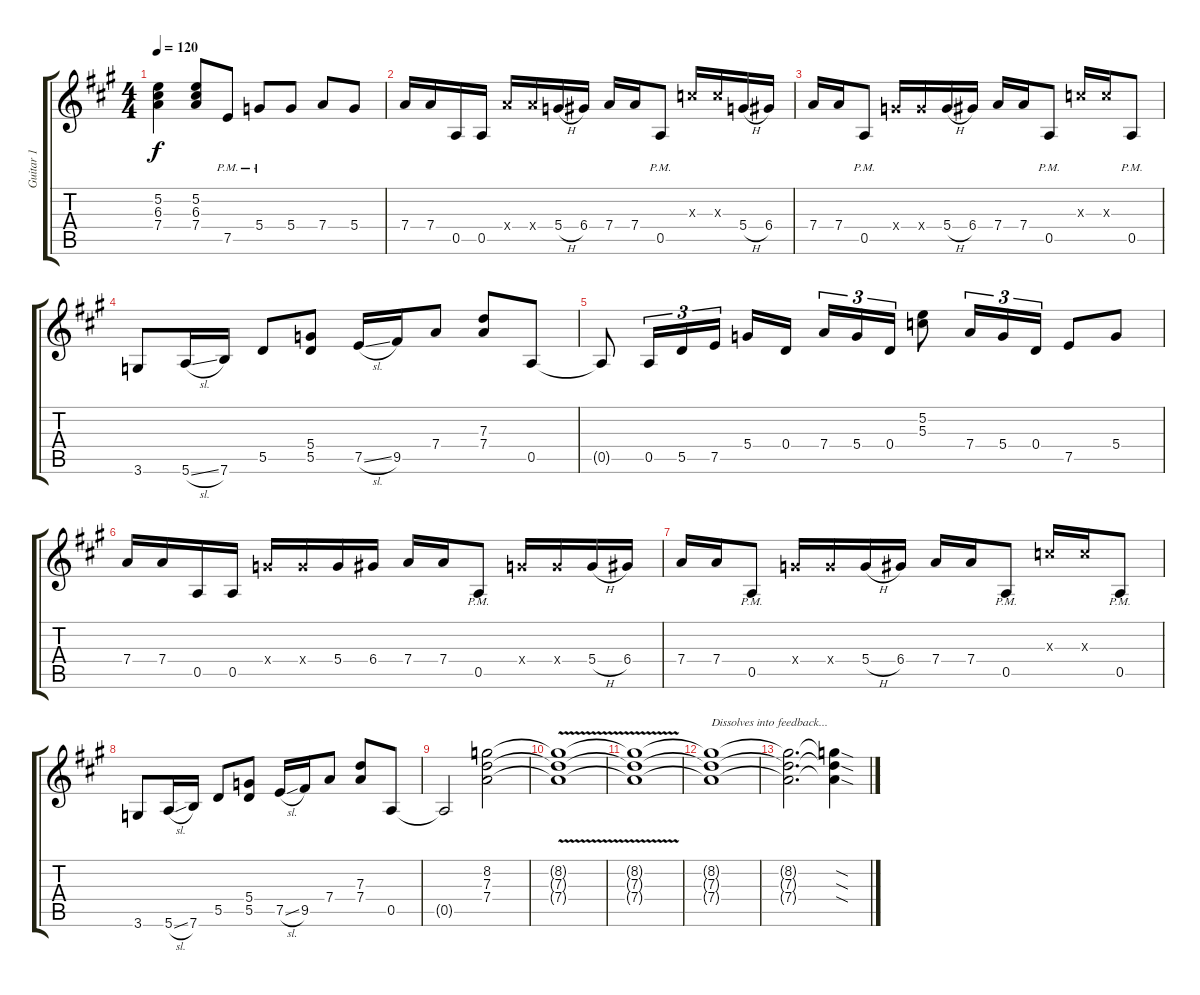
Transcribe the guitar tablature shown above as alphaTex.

\track ("Guitar 1" "Guitar 1") {instrument overdrivenguitar}
\staff {score tabs}
\tuning (E4 B3 G3 D3 A2 E2) {hide}
\ts (4 4)
\tempo 120
\clef g2
\ks a
(5.2{t} 6.3{t} 7.4{t}).4{dy f} (5.2 6.3 7.4).8 7.5{pm}.8 5.4{pm}.8 5.4.8 7.4.8 5.4.8 |
7.4.16 7.4.16 0.5.16 0.5.16 7.4{x}.16 7.4{x}.16 5.4{h}.16 6.4.16 7.4.16 7.4.16 0.5{pm}.8 5.3{x}.16 5.3{x}.16 5.4{h}.16 6.4.16 |
7.4.16 7.4.16 0.5{pm}.8 5.4{x}.16 5.4{x}.16 5.4{h}.16 6.4.16 7.4.16 7.4.16 0.5{pm}.8 5.3{x}.16 5.3{x}.16 0.5{pm}.8 |
3.6.8 5.6{sl}.16 7.6.16 5.5.8 (5.4 5.5).8 7.5{sl}.16 9.5.16 7.4.8 (7.3 7.4).8 0.5.8 |
0.5{t}.8 0.5.16{tu (3 2)} 5.5.16{tu (3 2)} 7.5.16{tu (3 2)} 5.4.16 0.4.16{beam splitsecondary} 7.4.16{tu (3 2)} 5.4.16{tu (3 2)} 0.4.16{tu (3 2)} (5.2 5.3).8 7.4.16{tu (3 2)} 5.4.16{tu (3 2)} 0.4.16{tu (3 2)} 7.5.8 5.4.8 |
7.4.16 7.4.16 0.5.16 0.5.16 5.4{x}.16 5.4{x}.16 5.4.16 6.4.16 7.4.16 7.4.16 0.5{pm}.8 5.4{x}.16 5.4{x}.16 5.4{h}.16 6.4.16 |
7.4.16 7.4.16 0.5{pm}.8 5.4{x}.16 5.4{x}.16 5.4{h}.16 6.4.16 7.4.16 7.4.16 0.5{pm}.8 5.3{x}.16 5.3{x}.16 0.5{pm}.8 |
3.6.8 5.6{sl}.16 7.6.16 5.5.8 (5.4 5.5).8 7.5{sl}.16 9.5.16 7.4.8 (7.3 7.4).8 0.5.8 |
0.5{t}.2 (8.2 7.3 7.4).2 |
(8.2{v t} 7.3{v t} 7.4{v t}).1 |
(8.2{t} 7.3{t} 7.4{t}).1 |
(8.2{t} 7.3{t} 7.4{t}).1{txt "Dissolves into feedback..."} |
(8.2{t} 7.3{t} 7.4{t}).2{d} (8.2{sod t} 7.3{sod t} 7.4{sod t}).4
